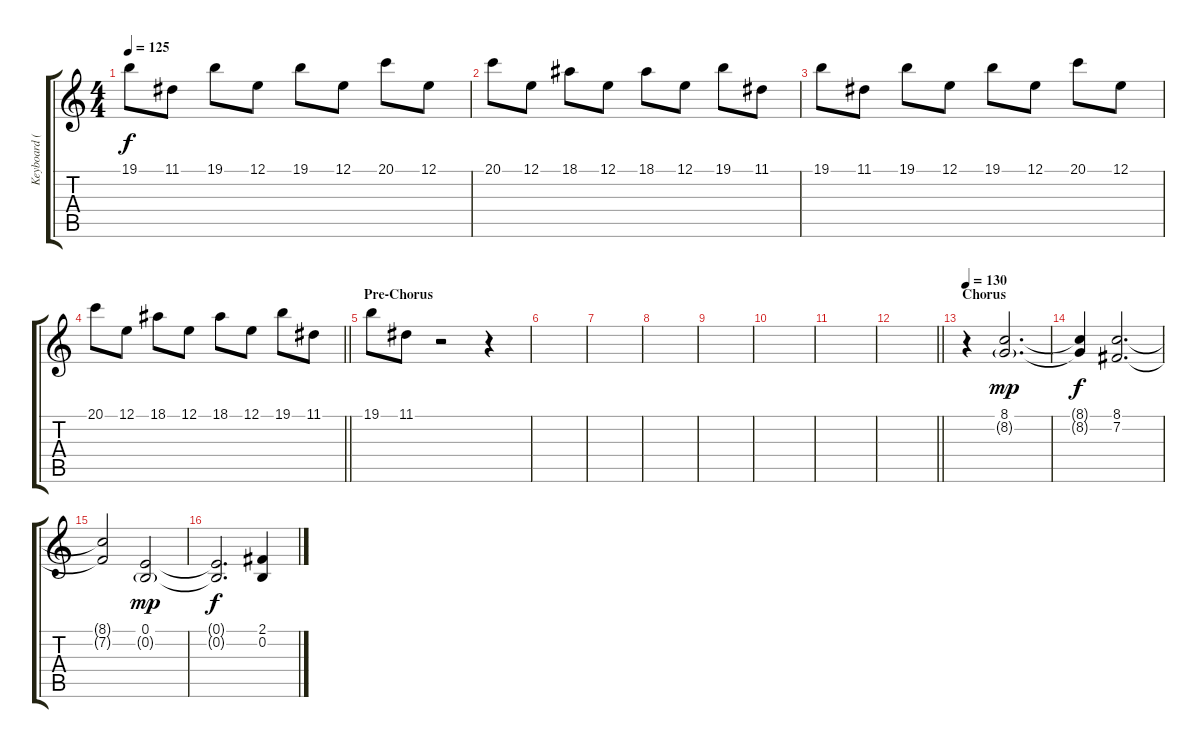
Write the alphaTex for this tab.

\track ("Keyboard (Piano)" "Keyboard (") {instrument acousticgrandpiano}
\staff {score tabs}
\tuning (E4 B3 G3 D3 A2 E2) {hide}
\ts (4 4)
\tempo 125
\clef g2
\ks c
19.1.8{dy f} 11.1.8 19.1.8 12.1.8 19.1.8 12.1.8 20.1.8 12.1.8 |
20.1.8 12.1.8 18.1.8 12.1.8 18.1.8 12.1.8 19.1.8 11.1.8 |
19.1.8 11.1.8 19.1.8 12.1.8 19.1.8 12.1.8 20.1.8 12.1.8 |
\barLineRight lightlight
20.1.8 12.1.8 18.1.8 12.1.8 18.1.8 12.1.8 19.1.8 11.1.8 |
\section ("" "Pre-Chorus")
19.1.8 11.1.8 r.2 r.4 |
|
|
|
|
|
|
\barLineRight lightlight
|
\section ("" "Chorus")
\tempo 130
r.4 (8.1 8.2{g}).2{d dy mp instrument pad4choir} |
(8.1{t} 8.2{t}).4{dy f} (8.1 7.2).2{d} |
(8.1{t} 7.2{t}).2 (0.1 0.2{g}).2{dy mp} |
(0.1{t} 0.2{t}).2{d dy f} (2.1 0.2).4
